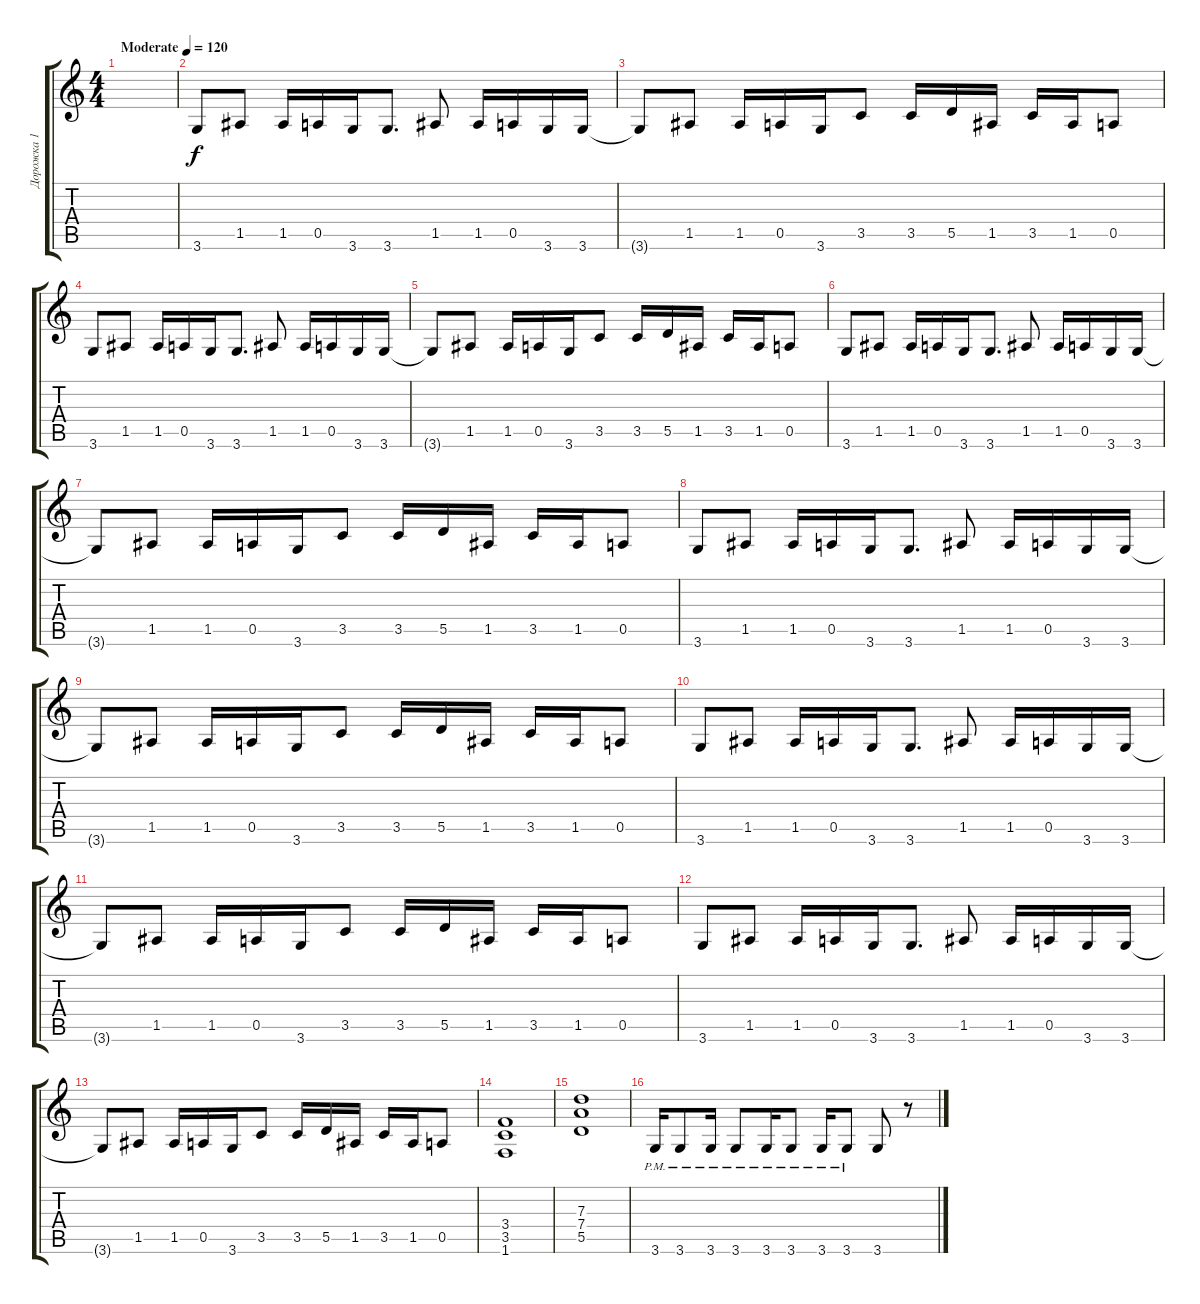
\track ("Дорожка 1" "Дорожка 1") {instrument overdrivenguitar}
\staff {score tabs}
\tuning (E4 B3 G3 D3 A2 E2) {hide}
\ts (4 4)
\tempo (120 "Moderate")
\clef g2
\ks c
|
3.6.8 1.5.8 1.5.16 0.5.16 3.6.16 3.6.8{d} 1.5.8 1.5.16 0.5.16 3.6.16 3.6.16 |
3.6{t}.8 1.5.8 1.5.16 0.5.16 3.6.16 3.5.8 3.5.16 5.5.16 1.5.16 3.5.16 1.5.16 0.5.8 |
3.6.8 1.5.8 1.5.16 0.5.16 3.6.16 3.6.8{d} 1.5.8 1.5.16 0.5.16 3.6.16 3.6.16 |
3.6{t}.8 1.5.8 1.5.16 0.5.16 3.6.16 3.5.8 3.5.16 5.5.16 1.5.16 3.5.16 1.5.16 0.5.8 |
3.6.8 1.5.8 1.5.16 0.5.16 3.6.16 3.6.8{d} 1.5.8 1.5.16 0.5.16 3.6.16 3.6.16 |
3.6{t}.8 1.5.8 1.5.16 0.5.16 3.6.16 3.5.8 3.5.16 5.5.16 1.5.16 3.5.16 1.5.16 0.5.8 |
3.6.8 1.5.8 1.5.16 0.5.16 3.6.16 3.6.8{d} 1.5.8 1.5.16 0.5.16 3.6.16 3.6.16 |
3.6{t}.8 1.5.8 1.5.16 0.5.16 3.6.16 3.5.8 3.5.16 5.5.16 1.5.16 3.5.16 1.5.16 0.5.8 |
3.6.8 1.5.8 1.5.16 0.5.16 3.6.16 3.6.8{d} 1.5.8 1.5.16 0.5.16 3.6.16 3.6.16 |
3.6{t}.8 1.5.8 1.5.16 0.5.16 3.6.16 3.5.8 3.5.16 5.5.16 1.5.16 3.5.16 1.5.16 0.5.8 |
3.6.8 1.5.8 1.5.16 0.5.16 3.6.16 3.6.8{d} 1.5.8 1.5.16 0.5.16 3.6.16 3.6.16 |
3.6{t}.8 1.5.8 1.5.16 0.5.16 3.6.16 3.5.8 3.5.16 5.5.16 1.5.16 3.5.16 1.5.16 0.5.8 |
(3.4 3.5 1.6).1 |
(7.3 7.4 5.5).1 |
3.6{pm}.16 3.6{pm}.8 3.6{pm}.16 3.6{pm}.8 3.6{pm}.16 3.6{pm}.8 3.6{pm}.16 3.6{pm}.8 3.6.8 r.8
